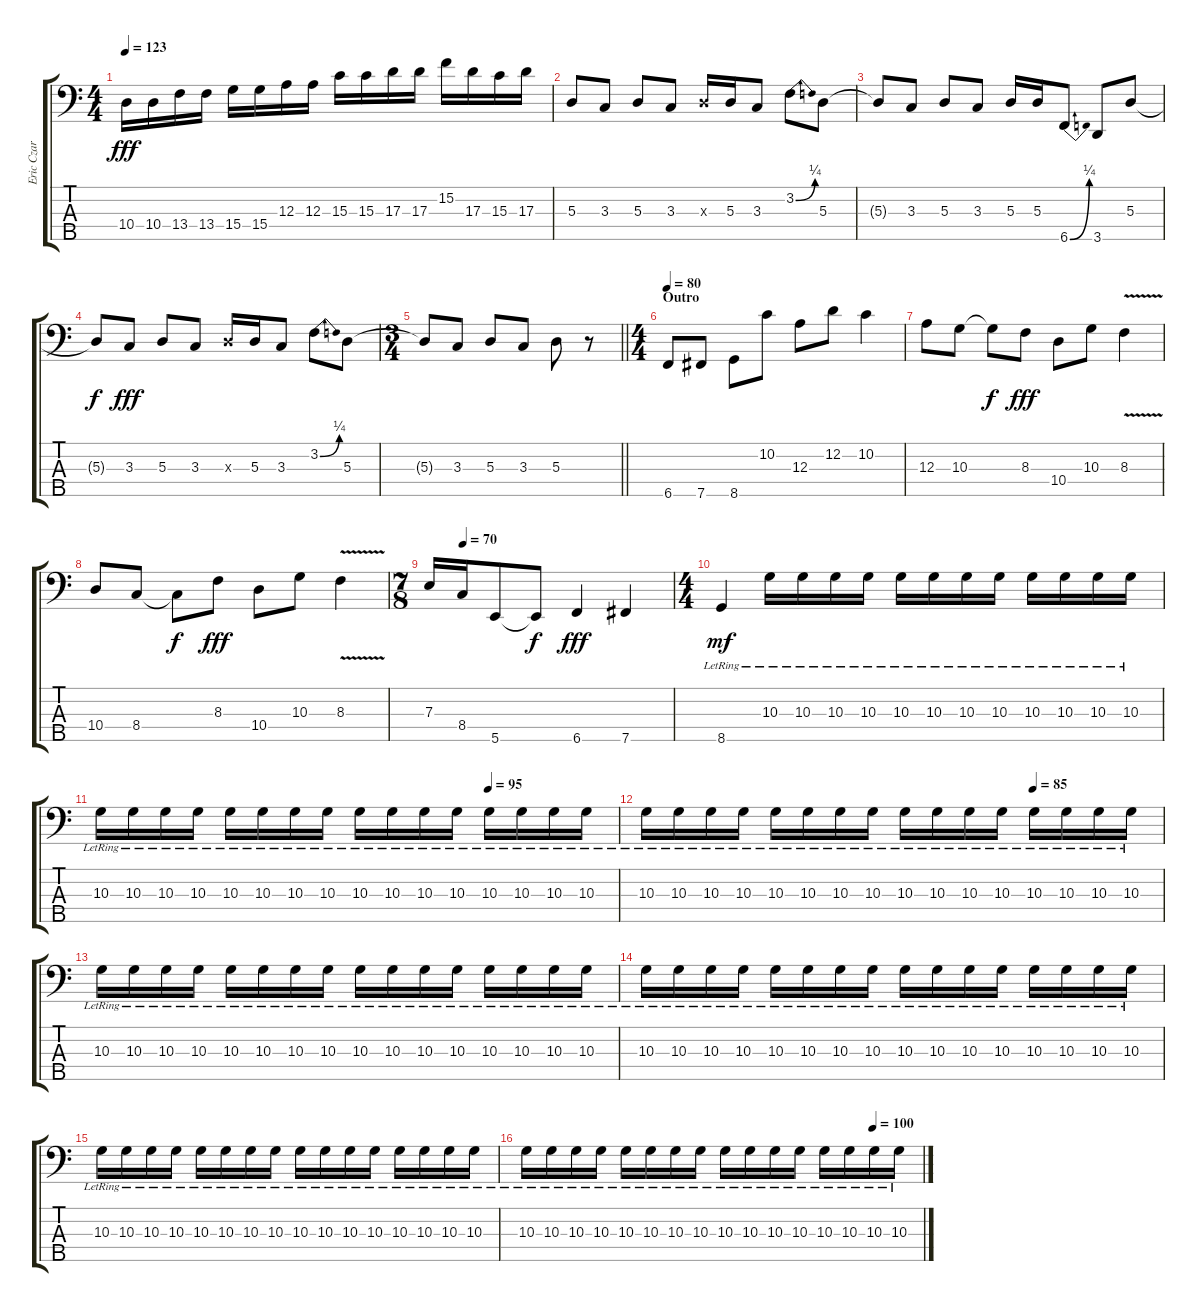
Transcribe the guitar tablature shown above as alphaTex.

\track ("Eric Czar - Bass" "Eric Czar ") {instrument electricbassfinger}
\staff {score tabs}
\tuning (G2 D2 A1 E1 B0) {hide}
\ts (4 4)
\tempo 123
\clef f4
\ks c
10.4.16{dy fff} 10.4.16 13.4.16 13.4.16 15.4.16 15.4.16 12.3.16 12.3.16 15.3.16 15.3.16 17.3.16 17.3.16 15.2.16 17.3.16 15.3.16 17.3.16 |
5.3.8 3.3.8 5.3.8 3.3.8 5.3{x}.16 5.3.16 3.3.8 3.2{be (bend 0 0 60 1)}.8 5.3.8 |
5.3{t}.8 3.3.8 5.3.8 3.3.8 5.3.16 5.3.16 6.5{be (bend 0 0 60 1)}.8 3.5.8 5.3.8 |
5.3{t}.8{dy f} 3.3.8{dy fff} 5.3.8 3.3.8 5.3{x}.16 5.3.16 3.3.8 3.2{be (bend 0 0 60 1)}.8 5.3.8 |
\ts (3 4)
\barLineRight lightlight
5.3{t}.8 3.3.8 5.3.8 3.3.8 5.3.8 r.8 |
\ts (4 4)
\section ("" "Outro")
\tempo 80
6.5.8 7.5.8 8.5.8 10.2.8 12.3.8 12.2.8 10.2.4 |
12.3.8 10.3.8 10.3{t}.8{dy f} 8.3.8{dy fff} 10.4.8 10.3.8 8.3{v}.4 |
10.4.8 8.4.8 8.4{t}.8{dy f} 8.3.8{dy fff} 10.4.8 10.3.8 8.3{v}.4 |
\ts (7 8)
\tempo (70 0.14285714285714285)
7.3.16 8.4.16 5.5.8 5.5{t}.8{dy f} 6.5.4{dy fff} 7.5.4 |
\ts (4 4)
8.5{lr}.4{dy mf} 10.3{lr}.16 10.3{lr}.16 10.3{lr}.16 10.3{lr}.16 10.3{lr}.16 10.3{lr}.16 10.3{lr}.16 10.3{lr}.16 10.3{lr}.16 10.3{lr}.16 10.3{lr}.16 10.3{lr}.16 |
\tempo (95 0.75)
10.3{lr}.16 10.3{lr}.16 10.3{lr}.16 10.3{lr}.16 10.3{lr}.16 10.3{lr}.16 10.3{lr}.16 10.3{lr}.16 10.3{lr}.16 10.3{lr}.16 10.3{lr}.16 10.3{lr}.16 10.3{lr}.16 10.3{lr}.16 10.3{lr}.16 10.3{lr}.16 |
\tempo (85 0.75)
10.3{lr}.16 10.3{lr}.16 10.3{lr}.16 10.3{lr}.16 10.3{lr}.16 10.3{lr}.16 10.3{lr}.16 10.3{lr}.16 10.3{lr}.16 10.3{lr}.16 10.3{lr}.16 10.3{lr}.16 10.3{lr}.16 10.3{lr}.16 10.3{lr}.16 10.3{lr}.16 |
10.3{lr}.16 10.3{lr}.16 10.3{lr}.16 10.3{lr}.16 10.3{lr}.16 10.3{lr}.16 10.3{lr}.16 10.3{lr}.16 10.3{lr}.16 10.3{lr}.16 10.3{lr}.16 10.3{lr}.16 10.3{lr}.16 10.3{lr}.16 10.3{lr}.16 10.3{lr}.16 |
10.3{lr}.16 10.3{lr}.16 10.3{lr}.16 10.3{lr}.16 10.3{lr}.16 10.3{lr}.16 10.3{lr}.16 10.3{lr}.16 10.3{lr}.16 10.3{lr}.16 10.3{lr}.16 10.3{lr}.16 10.3{lr}.16 10.3{lr}.16 10.3{lr}.16 10.3{lr}.16 |
10.3{lr}.16 10.3{lr}.16 10.3{lr}.16 10.3{lr}.16 10.3{lr}.16 10.3{lr}.16 10.3{lr}.16 10.3{lr}.16 10.3{lr}.16 10.3{lr}.16 10.3{lr}.16 10.3{lr}.16 10.3{lr}.16 10.3{lr}.16 10.3{lr}.16 10.3{lr}.16 |
\tempo (100 0.875)
10.3{lr}.16 10.3{lr}.16 10.3{lr}.16 10.3{lr}.16 10.3{lr}.16 10.3{lr}.16 10.3{lr}.16 10.3{lr}.16 10.3{lr}.16 10.3{lr}.16 10.3{lr}.16 10.3{lr}.16 10.3{lr}.16 10.3{lr}.16 10.3{lr}.16 10.3{lr}.16
